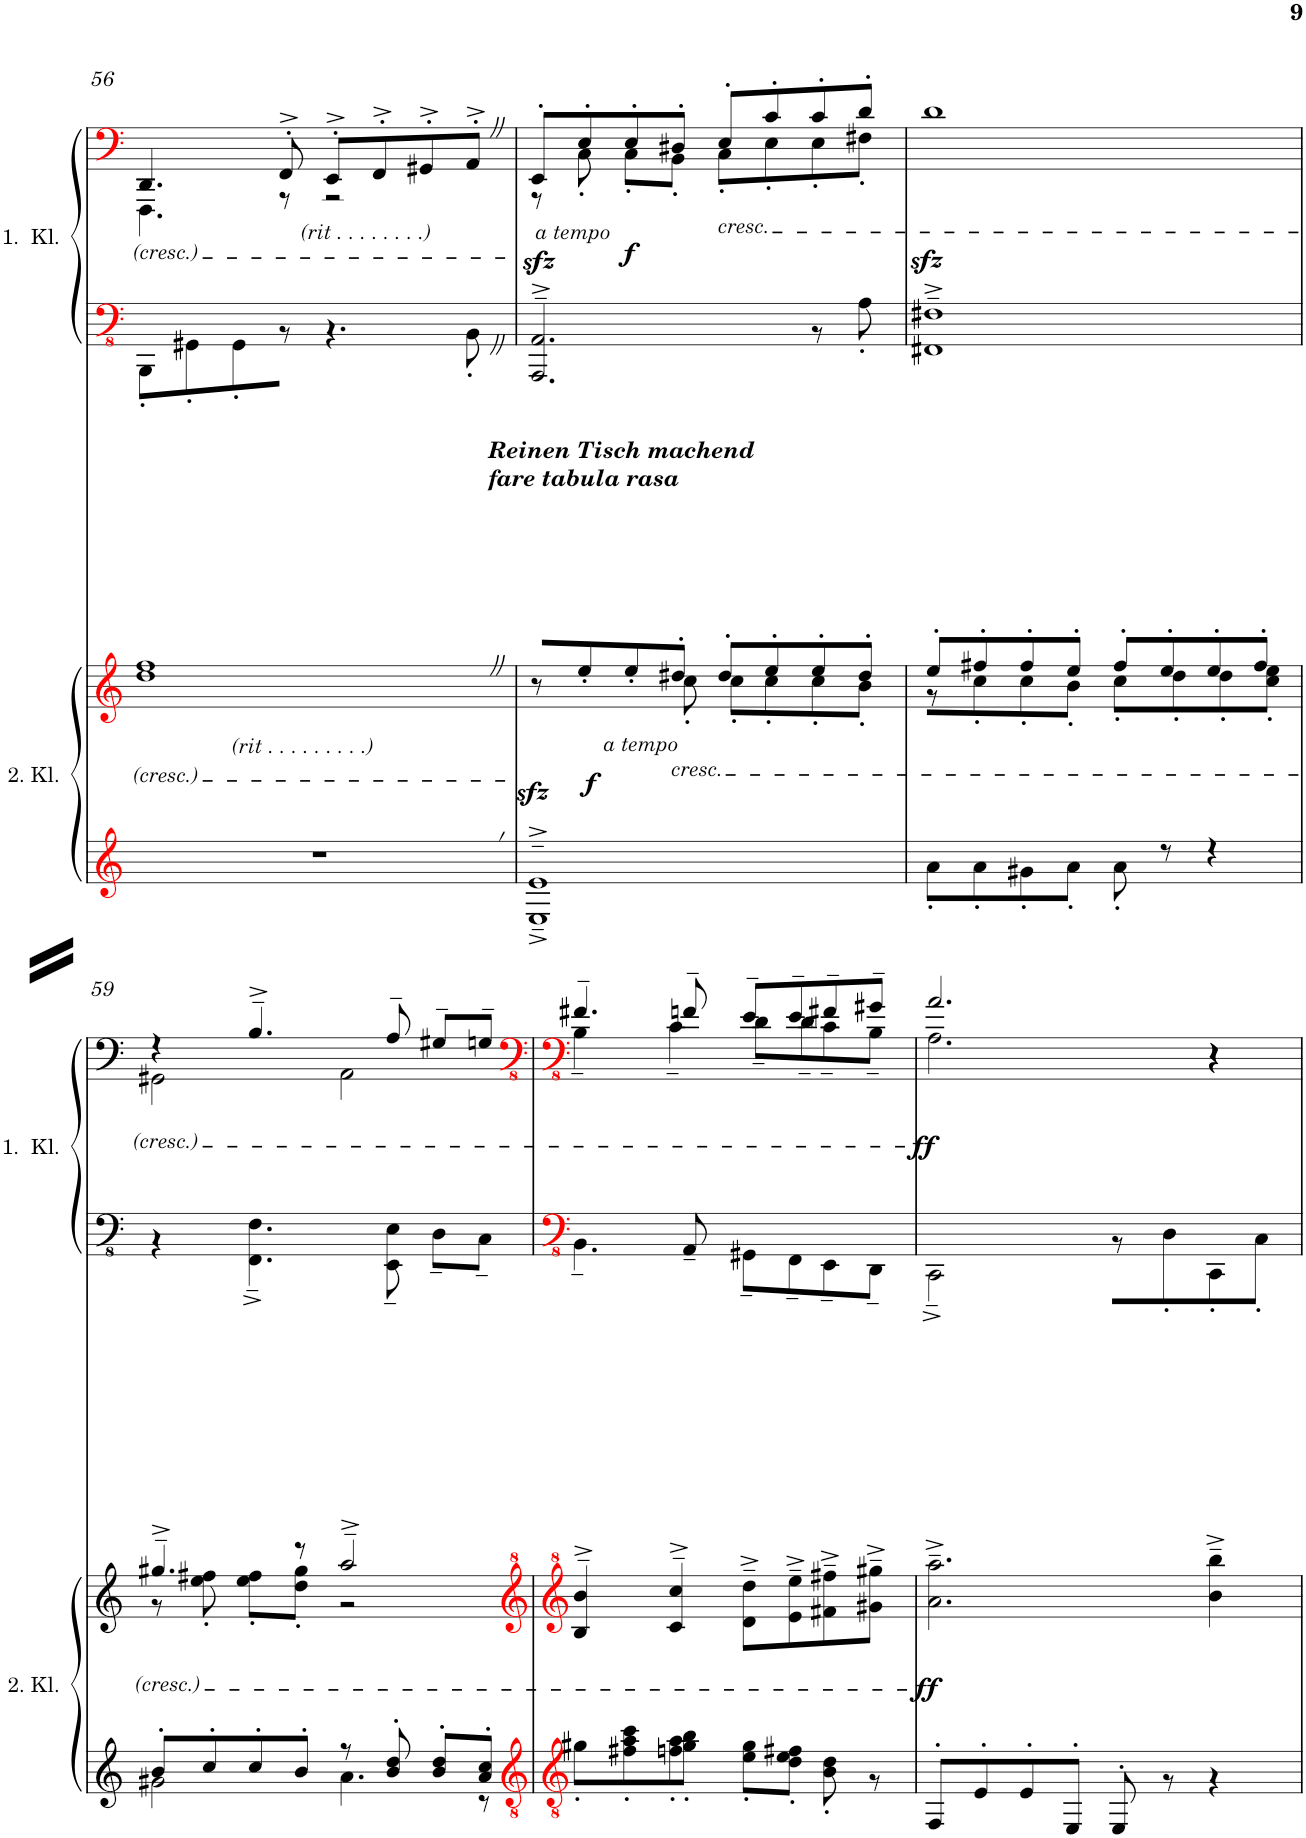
**kern	**kern	**dynam	**kern	**kern	**dynam
*part2	*part2	*part2	*part1	*part1	*part1
*staff4	*staff3	*staff3/4	*staff2	*staff1	*staff1/2
*I"2. Kl.	*	*	*I"1. Kl.	*	*
*I'2. Kl.	*	*	*I'1.  Kl.	*	*
!!LO:PB:g=z
*clefG2	*clefG2	*	*clefFv4	*clefF4	*
*k[]	*k[]	*	*k[]	*k[]	*
*M2/2	*M2/2	*	*M2/2	*M2/2	*
*met(c|)	*met(c|)	*	*met(c|)	*met(c|)	*
=56	=56	=56	=56	=56	=56
*	*	*	*^	*^	*
!	!LO:TX:b:i:t=(rit . . . . . . . . .)	!	!	!	!	!	!
1r	1ddZ 1ffZ	.	1ryy	8BBBB'\L	4.DD/	4.FFF\	.
.	.	.	.	8GGG#X'\	.	.	.
.	.	.	.	8GGG#'\	.	.	.
!	!	!	!	!	!LO:TX:b:i:t=(rit . . . . . . . .)	!	!
.	.	.	.	8r	8FF'>^>/	8r	.
.	.	.	.	4.r	8EE'>^>/L	2r	.
.	.	.	.	.	8FF'>^>/	.	.
.	.	.	.	.	8GG#X'>^>/	.	.
.	.	.	.	8BBB'Z<\	8AA'>^>Z/J	.	.
=57	=57	=57	=57	=57	=57	=57	=57
*^	*^	*	*	*	*	*	*
*	*^	*	*	*	*	*	*	*	*
!	!	!	!	!	!	!LO:TX:b:Bi:t=Reinen Tisch machend	!	!	!	!
!	!	!	!	!	!	!LO:TX:b:t=fare tabula rasa	!	!	!	!
!	!	!	!	!	!LO:DY:a=2	!	!	!	!	!LO:DY:b
1ryy	1e~^	1E~^	8r	4.ryy	sfz	2.ryy	2.AAAA/~^ 2.AAA/~^	8EE'>/L	8r	sfz
!	!	!	!	!	!	!	!	!LO:TX:b:i:t=a tempo	!	!
!	!	!	!LO:TX:b:i:t=a tempo	!	!	!	!	!	!	!
!	!	!	!	!	!LO:DY:b	!	!	!	!	!
.	.	.	8ee'/	.	f	.	.	8E'>/	8C'<\	.
!	!	!	!	!	!	!	!	!	!	!LO:DY:b
.	.	.	8ee'/	.	.	.	.	8E'>/	8C'<\L	f
!	!	!	!LO:TX:b:i:t=cresc.	!	!	!	!	!	!	!
.	.	.	8dd#X'/J	8cc'\	.	.	.	8D#X'>/J	8BB'<\J	.
!	!	!	!	!	!	!	!	!LO:TX:b:i:t=cresc.	!	!
.	.	.	8dd#'/L	8cc'\L	.	.	.	8E'>/L	8C'<\L	.
.	.	.	8ee'/	8cc'\	.	.	.	8c'>/	8E'<\	.
.	.	.	8ee'/	8cc'\	.	4ryy	8r	8c'>/	8E'<\	.
.	.	.	8dd#'/J	8b'\J	.	.	8AA'\	8d'>/J	8F#X'<\J	.
*	*v	*v	*	*	*	*	*	*	*	*
=58	=58	=58	=58	=58	=58	=58	=58	=58	=58
!	!	!	!	!	!	!	!	!	!LO:DY:a=2
*	*	*	*	*	*	*	*v	*v	*
1ryy	8a'<\L	8ee'/L	8r	.	1ryy	1FFF#X~>^> 1FF#X~>^>	1d	sfz
.	8a'<\	8ff#X'/	8cc'\	.	.	.	.	.
.	8g#X'<\	8ff#'/	8cc'\	.	.	.	.	.
.	8a'<\J	8ee'/J	8b'\J	.	.	.	.	.
.	8a'<\	8ff#'/L	8cc'\L	.	.	.	.	.
.	8r	8ee'/	8dd'\	.	.	.	.	.
.	4r	8ee'/	8dd'\	.	.	.	.	.
.	.	8ff#'/J	8cc\' 8ee\'J	.	.	.	.	.
!!LO:LB:g=z
=59	=59	=59	=59	=59	=59	=59	=59	=59
*	*^	*	*	*	*	*	*^	*
1ryy	8b'/L	2g#X\	4.gg#X~^/	8r	.	1ryy	4r	4r	2GG#X\	.
.	8cc'/	.	.	8ee\' 8ff#X\'	.	.	.	.	.	.
.	8cc'/	.	.	8ee\' 8ff#\'L	.	.	4.FFF\~^ 4.FF\~^	4.B~>^>/	.	.
.	8b'/J	.	8r	8dd\' 8gg#\'J	.	.	.	.	.	.
.	8r	4.a\	2aa~^/	2r	.	.	.	.	2AA\	.
.	8b/' 8dd/'	.	.	.	.	.	8EEE\~ 8EE\~	8A~>/	.	.
.	8b/' 8dd/'L	.	.	.	.	.	8DD~\L	8G#X~>/L	.	.
.	8a/' 8cc/'J	8r	.	.	.	.	8CC~\J	8Gn~>/J	.	.
=60	=60	=60	=60	=60	=60	=60	=60	=60	=60	=60
*clefGv2	*	*	*clefG^2	*	*	*	*	*clefFv4	*	*
1ryy	1ryy	8g#X'\L	4b/~>^> 4bb/~>^>	1ryy	.	4.ryy	4.BBB~\	4.F#X~>/	4BB~<\	.
.	.	8f#X\' 8a\' 8cc\'	.	.	.	.	.	.	.	.
.	.	8fn\' 8a\'	4cc/~>^> 4ccc/~>^>	.	.	.	.	.	4C~<\	.
.	.	8g#\' 8b\'J	.	.	.	8ryy	8AAA~</	8Fn~>/	.	.
.	.	8e\' 8g#\'L	8dd\~^ 8ddd\~^L	.	.	2ryy	8GGG#X~<\L	8E~>/L	8D~<\L	.
.	.	8d\' 8e\' 8f#X\'J	8ee\~^ 8eee\~^	.	.	.	8FFF~<\	8E~>/	8D~<\	.
.	.	8B\' 8d\'	8ff#X\~^ 8fff#X\~^	.	.	.	8EEE~<\	8F#X~>/	8C~<\	.
.	.	8r	8gg#X\~^ 8ggg#X\~^J	.	.	.	8DDD~<\J	8G#X~>/J	8BB~<\J	.
*	*	*	*v	*v	*	*	*	*	*	*
=61	=61	=61	=61	=61	=61	=61	=61	=61	=61
!	!	!	!	!LO:DY:b	!	!	!	!	!LO:DY:b
*	*v	*v	*	*	*	*	*	*	*
1ryy	8FF'>/L	2.aa\~>^> 2.aaa\~>^>	ff	1ryy	2CCC~^\	2.A/	2.AA\	ff
.	8E'>/	.	.	.	.	.	.	.
.	8E'>/	.	.	.	.	.	.	.
.	8EE'>/J	.	.	.	.	.	.	.
.	8EE'>/	.	.	.	8r	.	.	.
.	8r	.	.	.	8DD'\	.	.	.
.	4r	4bb\~>^> 4bbb\~>^>	.	.	8CCC'\	4r	4r	.
.	.	.	.	.	8CC'\J	.	.	.
*	*	*	*	*v	*v	*	*	*
*v	*v	*	*	*	*v	*v	*
=	=	=	=	=	=
*-	*-	*-	*-	*-	*-
